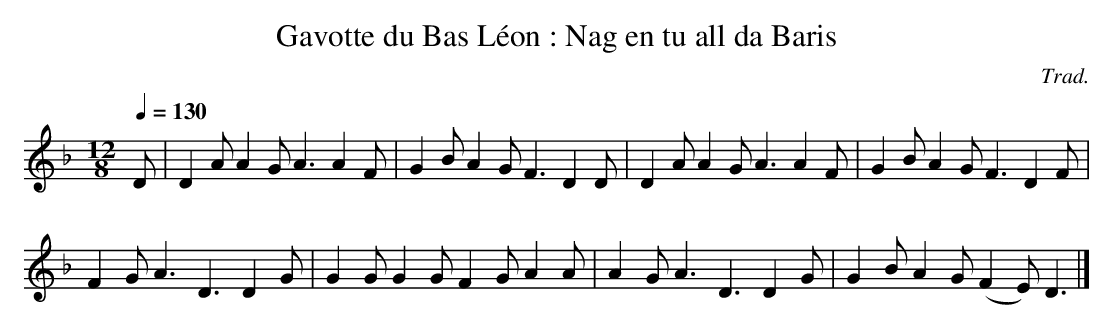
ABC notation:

X:1
T:Gavotte du Bas Léon : Nag en tu all da Baris
C:Trad.
M:12/8
L:1/8
Q:1/4=130
K:F
D | D2A A2G A3 A2F | G2B A2G F3 D2D | D2A A2G A3 A2F | G2B A2G F3 D2F |
F2G A3 D3 D2G | G2G G2G F2G A2A | A2G A3 D3 D2G | G2B A2G (F2E) D3 |]
